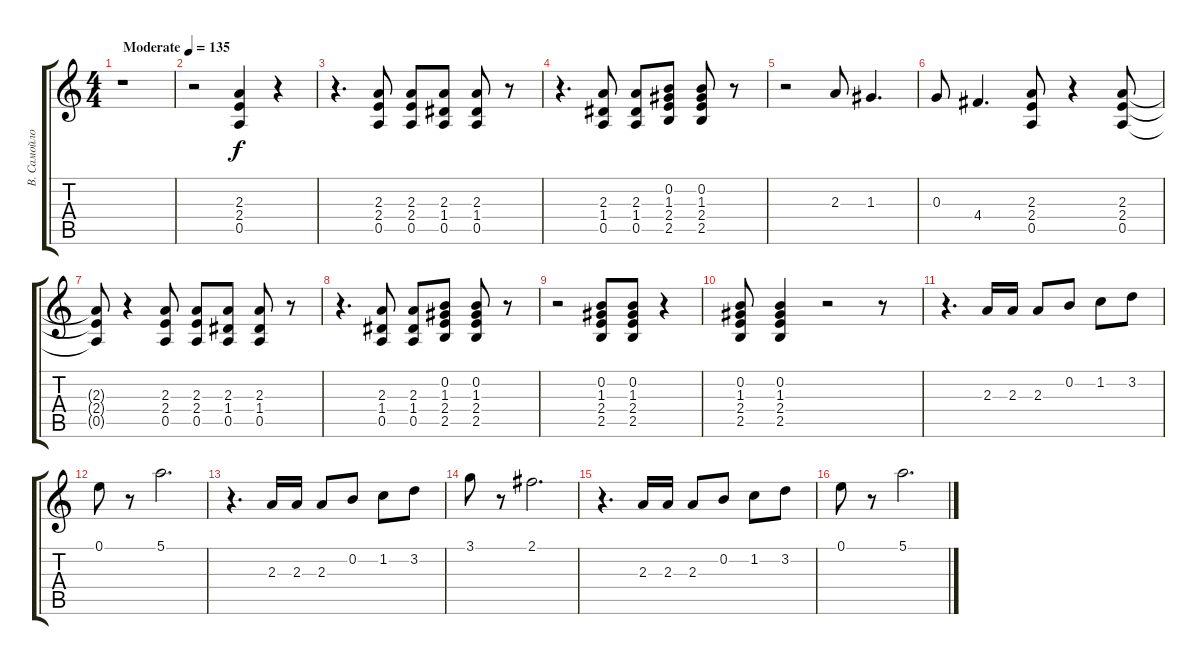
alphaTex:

\track ("В. Самойлов " "В. Самойло") {instrument distortionguitar}
\staff {score tabs}
\tuning (E4 B3 G3 D3 A2 E2) {hide}
\ts (4 4)
\tempo (135 "Moderate")
\clef g2
\ks c
r.1{dy f instrument distortionguitar} |
r.2 (2.3 2.4 0.5).4 r.4 |
r.4{d} (2.3 2.4 0.5).8 (2.3 2.4 0.5).8 (2.3 1.4 0.5).8 (2.3 1.4 0.5).8 r.8 |
r.4{d} (2.3 1.4 0.5).8 (2.3 1.4 0.5).8 (0.2 1.3 2.4 2.5).8 (0.2 1.3 2.4 2.5).8 r.8 |
r.2 2.3.8 1.3.4{d} |
0.3.8 4.4.4{d} (2.3 2.4 0.5).8 r.4 (2.3 2.4 0.5).8 |
(2.3{t} 2.4{t} 0.5{t}).8 r.4 (2.3 2.4 0.5).8 (2.3 2.4 0.5).8 (2.3 1.4 0.5).8 (2.3 1.4 0.5).8 r.8 |
r.4{d} (2.3 1.4 0.5).8 (2.3 1.4 0.5).8 (0.2 1.3 2.4 2.5).8 (0.2 1.3 2.4 2.5).8 r.8 |
r.2 (0.2 1.3 2.4 2.5).8 (0.2 1.3 2.4 2.5).8 r.4 |
(0.2 1.3 2.4 2.5).8 (0.2 1.3 2.4 2.5).4 r.2 r.8 |
r.4{d} 2.3.16 2.3.16 2.3.8 0.2.8 1.2.8 3.2.8 |
0.1.8 r.8 5.1.2{d} |
r.4{d} 2.3.16 2.3.16 2.3.8 0.2.8 1.2.8 3.2.8 |
3.1.8 r.8 2.1.2{d} |
r.4{d} 2.3.16 2.3.16 2.3.8 0.2.8 1.2.8 3.2.8 |
0.1.8 r.8 5.1.2{d}
